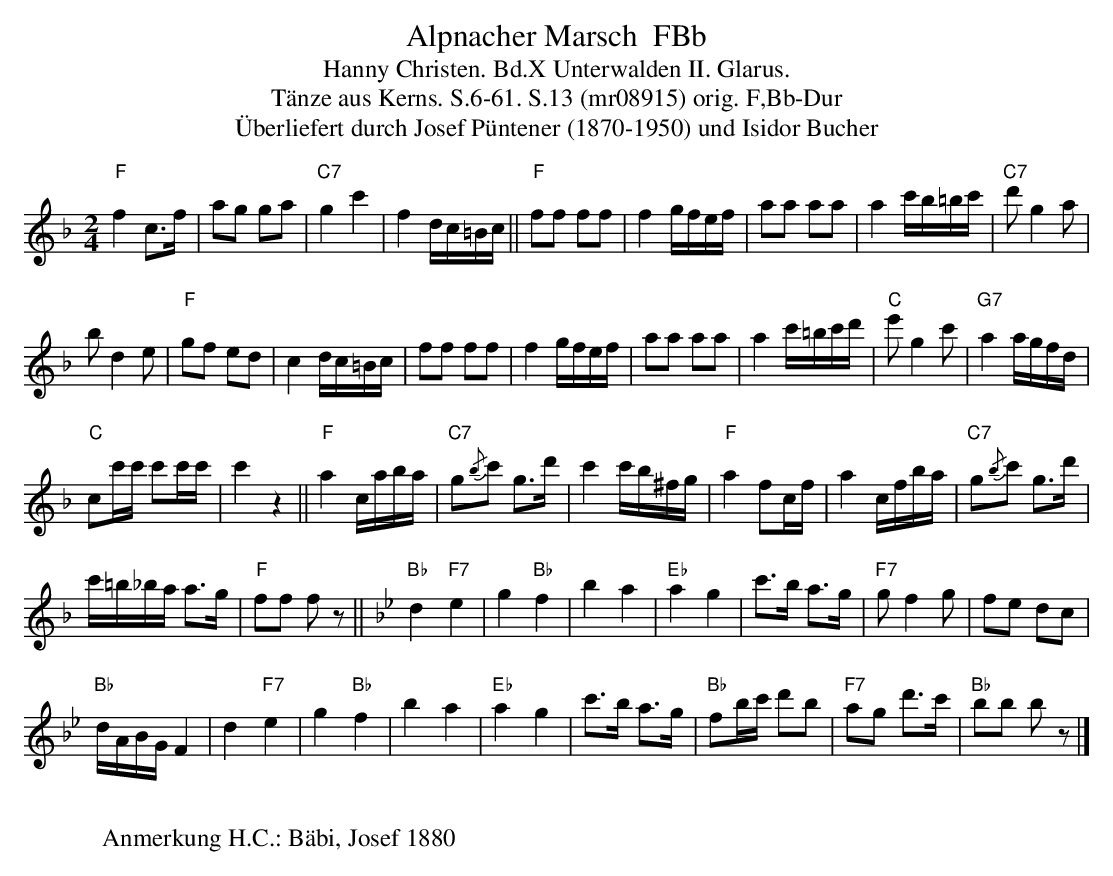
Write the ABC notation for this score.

X:1
T: Alpnacher Marsch  FBb
T:Hanny Christen. Bd.X Unterwalden II. Glarus.
T: T\"anze aus Kerns. S.6-61. S.13 (mr08915) orig. F,Bb-Dur
T: \"Uberliefert durch Josef P\"untener (1870-1950) und Isidor Bucher
M:2/4
L:1/8
K:F %%MIDI gchordon
"F"f2c>f | ag ga | "C7"g2c'2 | f2 d/c/=B/c/ || "F"ff ff | f2 g/f/e/f/ | aa aa | a2 c'/b/=b/c'/ | "C7"d'g2a |
bd2e | "F"gf ed | c2 d/c/=B/c/ |  ff ff |  f2 g/f/e/f/ | aa aa | a2 c'/=b/c'/d'/ | "C"e'g2c' | "G7"a2 a/g/f/d/ |
"C"cc'/c'/ c'c'/c'/ | c'2z2 || "F"a2 c/a/b/a/ | "C7"g{/b}c' g>d' | c'2 c'/b/^f/g/ | "F"a2 fc/f/ | a2 c/f/b/a/ | "C7"g{/b}c' g>d' |
c'/=b/_b/a/ a>g | "F"ff fz || [K:Bb] "Bb"d2"F7"e2 | g2"Bb"f2 | b2a2 | "Eb"a2g2 | c'>b a>g | "F7"gf2g | fe dc |
"Bb"d/A/B/G/ F2 | d2"F7"e2 | g2"Bb"f2 | b2a2 | "Eb"a2g2 | c'>b a>g | "Bb"fb/c'/ d'b | "F7"ag d'>c' | "Bb"bb bz |]
W:
W:Anmerkung H.C.: B\"abi, Josef 1880
